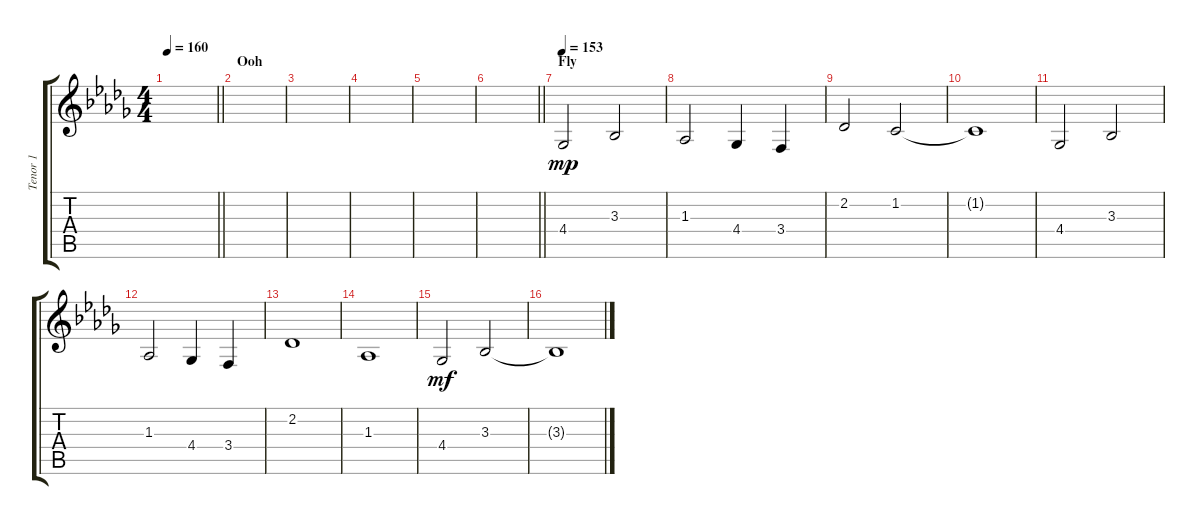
\track ("Tenor 1" "Tenor 1") {instrument choiraahs}
\staff {score tabs}
\tuning (E4 B3 G3 D3 A2 E2) {hide}
\ts (4 4)
\tempo 160
\clef g2
\barLineRight lightlight
\ks bbminor
|
\section ("" "Ooh")
|
|
|
|
\barLineRight lightlight
|
\section ("" "Fly")
\tempo 153
4.4.2{dy mp} 3.3.2 |
1.3.2 4.4.4 3.4.4 |
2.2.2 1.2.2 |
1.2{t}.1 |
4.4.2 3.3.2 |
1.3.2 4.4.4 3.4.4 |
2.2.1 |
1.3.1 |
4.4.2{dy mf} 3.3.2 |
3.3{t}.1
